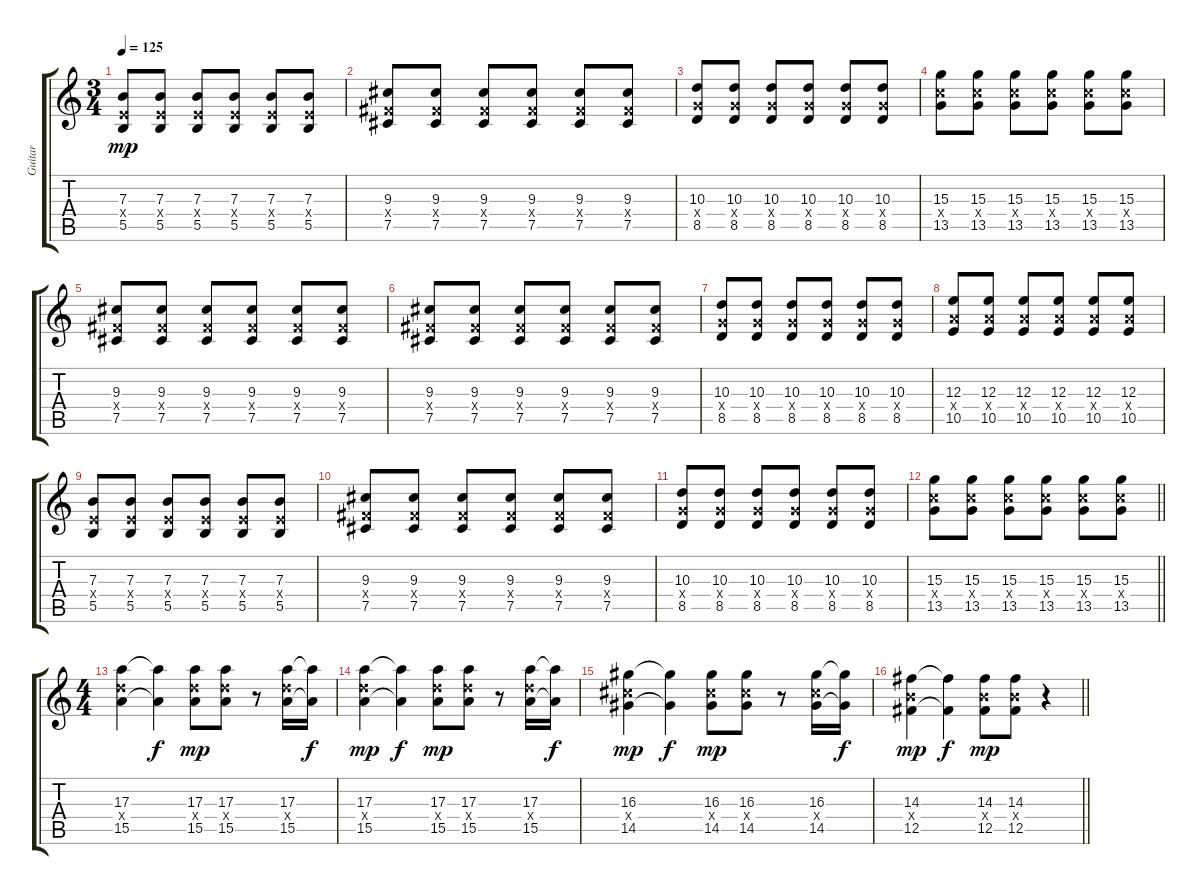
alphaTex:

\track ("Guitar" "Guitar") {instrument overdrivenguitar}
\staff {score tabs}
\tuning (Db4 Ab3 E3 B2 Gb2 B1) {hide}
\ts (3 4)
\section ("" "")
\tempo 125
\clef g2
\ks c
(7.3 5.4{x} 5.5).8{dy mp instrument overdrivenguitar} (7.3 5.4{x} 5.5).8 (7.3 5.4{x} 5.5).8 (7.3 5.4{x} 5.5).8 (7.3 5.4{x} 5.5).8 (7.3 5.4{x} 5.5).8 |
(9.3 7.4{x} 7.5).8 (9.3 7.4{x} 7.5).8 (9.3 7.4{x} 7.5).8 (9.3 7.4{x} 7.5).8 (9.3 7.4{x} 7.5).8 (9.3 7.4{x} 7.5).8 |
(10.3 8.4{x} 8.5).8 (10.3 8.4{x} 8.5).8 (10.3 8.4{x} 8.5).8 (10.3 8.4{x} 8.5).8 (10.3 8.4{x} 8.5).8 (10.3 8.4{x} 8.5).8 |
(15.3 13.4{x} 13.5).8 (15.3 13.4{x} 13.5).8 (15.3 13.4{x} 13.5).8 (15.3 13.4{x} 13.5).8 (15.3 13.4{x} 13.5).8 (15.3 13.4{x} 13.5).8 |
(9.3 7.4{x} 7.5).8 (9.3 7.4{x} 7.5).8 (9.3 7.4{x} 7.5).8 (9.3 7.4{x} 7.5).8 (9.3 7.4{x} 7.5).8 (9.3 7.4{x} 7.5).8 |
(9.3 7.4{x} 7.5).8 (9.3 7.4{x} 7.5).8 (9.3 7.4{x} 7.5).8 (9.3 7.4{x} 7.5).8 (9.3 7.4{x} 7.5).8 (9.3 7.4{x} 7.5).8 |
(10.3 8.4{x} 8.5).8 (10.3 8.4{x} 8.5).8 (10.3 8.4{x} 8.5).8 (10.3 8.4{x} 8.5).8 (10.3 8.4{x} 8.5).8 (10.3 8.4{x} 8.5).8 |
(12.3 10.4{x} 10.5).8 (12.3 10.4{x} 10.5).8 (12.3 10.4{x} 10.5).8 (12.3 10.4{x} 10.5).8 (12.3 10.4{x} 10.5).8 (12.3 10.4{x} 10.5).8 |
(7.3 5.4{x} 5.5).8 (7.3 5.4{x} 5.5).8 (7.3 5.4{x} 5.5).8 (7.3 5.4{x} 5.5).8 (7.3 5.4{x} 5.5).8 (7.3 5.4{x} 5.5).8 |
(9.3 7.4{x} 7.5).8 (9.3 7.4{x} 7.5).8 (9.3 7.4{x} 7.5).8 (9.3 7.4{x} 7.5).8 (9.3 7.4{x} 7.5).8 (9.3 7.4{x} 7.5).8 |
(10.3 8.4{x} 8.5).8 (10.3 8.4{x} 8.5).8 (10.3 8.4{x} 8.5).8 (10.3 8.4{x} 8.5).8 (10.3 8.4{x} 8.5).8 (10.3 8.4{x} 8.5).8 |
\barLineRight lightlight
(15.3 13.4{x} 13.5).8 (15.3 13.4{x} 13.5).8 (15.3 13.4{x} 13.5).8 (15.3 13.4{x} 13.5).8 (15.3 13.4{x} 13.5).8 (15.3 13.4{x} 13.5).8 |
\ts (4 4)
\section ("" "")
(17.3 15.4{x} 15.5).4 (17.3{t} 15.5{t}).4{dy f} (17.3 15.4{x} 15.5).8{dy mp} (17.3 15.4{x} 15.5).8 r.8 (17.3 15.4{x} 15.5).16 (17.3{t} 15.5{t}).16{dy f} |
(17.3 15.4{x} 15.5).4{dy mp} (17.3{t} 15.5{t}).4{dy f} (17.3 15.4{x} 15.5).8{dy mp} (17.3 15.4{x} 15.5).8 r.8 (17.3 15.4{x} 15.5).16 (17.3{t} 15.5{t}).16{dy f} |
(16.3 14.4{x} 14.5).4{dy mp} (16.3{t} 14.5{t}).4{dy f} (16.3 14.4{x} 14.5).8{dy mp} (16.3 14.4{x} 14.5).8 r.8 (16.3 14.4{x} 14.5).16 (16.3{t} 14.5{t}).16{dy f} |
\barLineRight lightlight
(14.3 12.4{x} 12.5).4{dy mp} (14.3{t} 12.5{t}).4{dy f} (14.3 12.4{x} 12.5).8{dy mp} (14.3 12.4{x} 12.5).8 r.4
